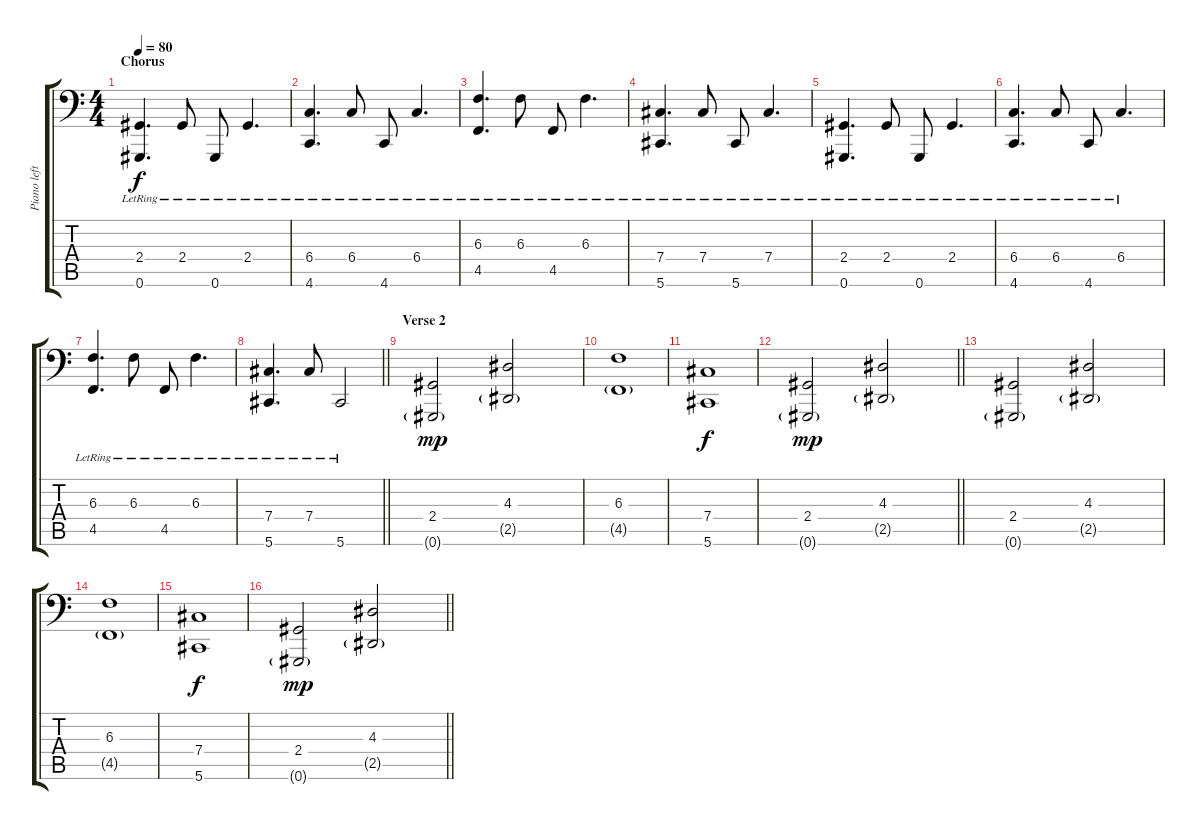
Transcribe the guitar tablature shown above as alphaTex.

\track ("Piano left" "Piano left") {instrument acousticgrandpiano}
\staff {score tabs}
\tuning (Ab3 Eb3 B2 Gb2 Db2 Ab1) {hide}
\ts (4 4)
\section ("" "Chorus")
\tempo 80
\clef f4
\ks c
(2.4{lr} 0.6{lr}).4{d dy f} 2.4{lr}.8 0.6{lr}.8 2.4{lr}.4{d} |
(6.4{lr} 4.6{lr}).4{d} 6.4{lr}.8 4.6{lr}.8 6.4{lr}.4{d} |
(6.3{lr} 4.5{lr}).4{d} 6.3{lr}.8 4.5{lr}.8 6.3{lr}.4{d} |
(7.4{lr} 5.6{lr}).4{d} 7.4{lr}.8 5.6{lr}.8 7.4{lr}.4{d} |
(2.4{lr} 0.6{lr}).4{d} 2.4{lr}.8 0.6{lr}.8 2.4{lr}.4{d} |
(6.4{lr} 4.6{lr}).4{d} 6.4{lr}.8 4.6{lr}.8 6.4{lr}.4{d} |
(6.3{lr} 4.5{lr}).4{d} 6.3{lr}.8 4.5{lr}.8 6.3{lr}.4{d} |
\barLineRight lightlight
(7.4{lr} 5.6{lr}).4{d} 7.4{lr}.8 5.6{lr}.2 |
\section ("" "Verse 2")
(2.4 0.6{g}).2{dy mp} (4.3 2.5{g}).2 |
(6.3 4.5{g}).1 |
(7.4 5.6).1{dy f} |
\barLineRight lightlight
(2.4 0.6{g}).2{dy mp} (4.3 2.5{g}).2 |
(2.4 0.6{g}).2 (4.3 2.5{g}).2 |
(6.3 4.5{g}).1 |
(7.4 5.6).1{dy f} |
\barLineRight lightlight
(2.4 0.6{g}).2{dy mp} (4.3 2.5{g}).2
